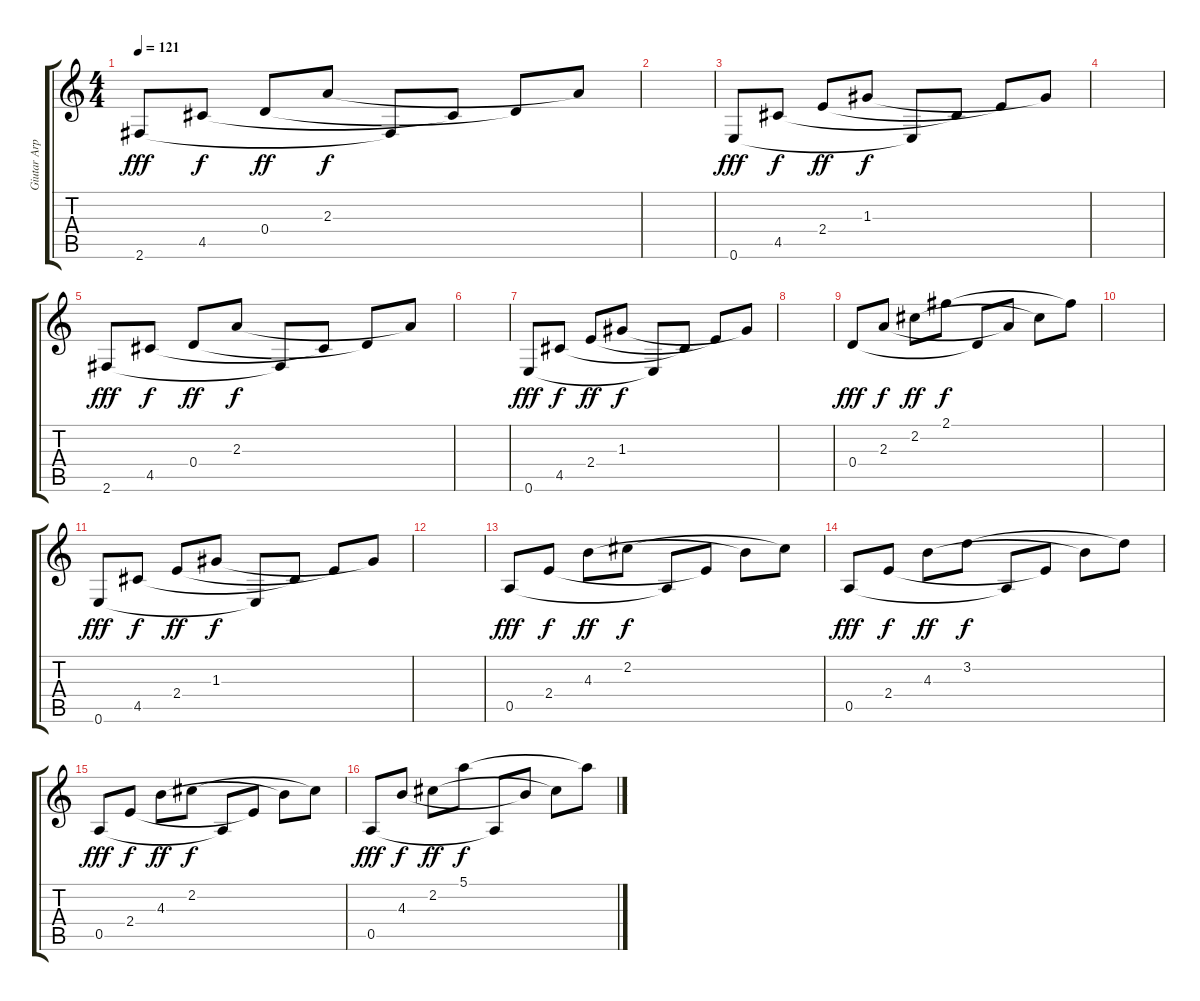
\track ("Giutar Arpezh" "Giutar Arp") {instrument acousticguitarnylon}
\staff {score tabs}
\tuning (E4 B3 G3 D3 A2 E2) {hide}
\ts (4 4)
\tempo 121
\clef g2
\ks c
2.6.8{dy fff volume 13} 4.5.8{dy f} 0.4.8{dy ff} 2.3.8{dy f} 2.6{t}.8 4.5{t}.8 0.4{t}.8 2.3{t}.8 |
|
0.6.8{dy fff} 4.5.8{dy f} 2.4.8{dy ff} 1.3.8{dy f} 0.6{t}.8 4.5{t}.8 2.4{t}.8 1.3{t}.8 |
|
2.6.8{dy fff} 4.5.8{dy f} 0.4.8{dy ff} 2.3.8{dy f} 2.6{t}.8 4.5{t}.8 0.4{t}.8 2.3{t}.8 |
|
0.6.8{dy fff} 4.5.8{dy f} 2.4.8{dy ff} 1.3.8{dy f} 0.6{t}.8 4.5{t}.8 2.4{t}.8 1.3{t}.8 |
|
0.4.8{dy fff} 2.3.8{dy f} 2.2.8{dy ff} 2.1.8{dy f} 0.4{t}.8 2.3{t}.8 2.2{t}.8 2.1{t}.8 |
|
0.6.8{dy fff} 4.5.8{dy f} 2.4.8{dy ff} 1.3.8{dy f} 0.6{t}.8 4.5{t}.8 2.4{t}.8 1.3{t}.8 |
|
0.5.8{dy fff} 2.4.8{dy f} 4.3.8{dy ff} 2.2.8{dy f} 0.5{t}.8 2.4{t}.8 4.3{t}.8 2.2{t}.8 |
0.5.8{dy fff} 2.4.8{dy f} 4.3.8{dy ff} 3.2.8{dy f} 0.5{t}.8 2.4{t}.8 4.3{t}.8 3.2{t}.8 |
0.5.8{dy fff} 2.4.8{dy f} 4.3.8{dy ff} 2.2.8{dy f} 0.5{t}.8 2.4{t}.8 4.3{t}.8 2.2{t}.8 |
0.5.8{dy fff} 4.3.8{dy f} 2.2.8{dy ff} 5.1.8{dy f} 0.5{t}.8 4.3{t}.8 2.2{t}.8 5.1{t}.8
